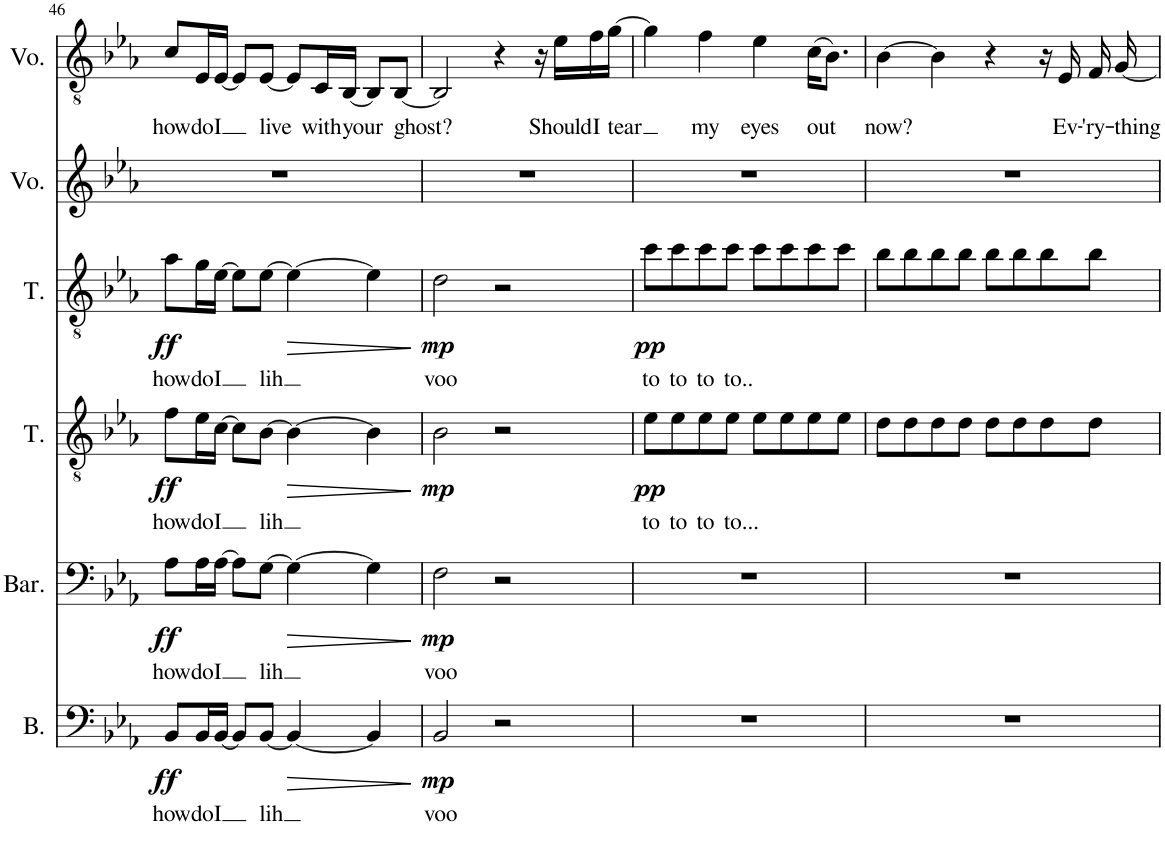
**kern	**text	**dynam	**kern	**text	**dynam	**kern	**text	**dynam	**kern	**text	**dynam	**kern	**kern	**text
*part6	*part6	*part6	*part5	*part5	*part5	*part4	*part4	*part4	*part3	*part3	*part3	*part2	*part1	*part1
*staff6	*staff6	*staff6	*staff5	*staff5	*staff5	*staff4	*staff4	*staff4	*staff3	*staff3	*staff3	*staff2	*staff1	*staff1
*I"Bass	*	*	*I"Baritone	*	*	*I"Tenor	*	*	*I"Tenor	*	*	*I"Voice	*I"Voice	*
*I'B.	*	*	*I'Bar.	*	*	*I'T.	*	*	*I'T.	*	*	*I'Vo.	*I'Vo.	*
!!LO:PB:g=z
*clefF4	*	*	*clefF4	*	*	*clefGv2	*	*	*clefGv2	*	*	*clefG2	*clefGv2	*
*k[b-e-a-]	*	*	*k[b-e-a-]	*	*	*k[b-e-a-]	*	*	*k[b-e-a-]	*	*	*k[b-e-a-]	*k[b-e-a-]	*
*M4/4	*	*	*M4/4	*	*	*M4/4	*	*	*M4/4	*	*	*M4/4	*M4/4	*
=46	=46	=46	=46	=46	=46	=46	=46	=46	=46	=46	=46	=46	=46	=46
!	!LO:LY:b	!LO:DY:b	!	!LO:LY:b	!LO:DY:b	!	!LO:LY:b	!LO:DY:b	!	!LO:LY:b	!LO:DY:b	!	!	!LO:LY:b
8BB-/L	how	ff	8A-\L	how	ff	8f\L	how	ff	8a-\L	how	ff	1r	8c/L	how
!	!LO:LY:b	!	!	!LO:LY:b	!	!	!LO:LY:b	!	!	!LO:LY:b	!	!	!	!LO:LY:b
16BB-/L	do	.	16A-\L	do	.	16e-\L	do	.	16g\L	do	.	.	16E-/L	do
!	!LO:LY:b	!	!	!LO:LY:b	!	!	!LO:LY:b	!	!	!LO:LY:b	!	!	!	!LO:LY:b
[16BB-/JJ	I	.	[16A-\JJ	I	.	[16c\JJ	I	.	[16e-\JJ	I	.	.	[16E-/JJ	I
8BB-/L]	.	.	8A-\L]	.	.	8c\L]	.	.	8e-\L]	.	.	.	8E-/L]	.
!	!LO:LY:b	!	!	!LO:LY:b	!	!	!LO:LY:b	!	!	!LO:LY:b	!	!	!	!LO:LY:b
[8BB-/J	lih	.	[8G\J	lih	.	[8B-\J	lih	.	[8e-\J	lih	.	.	[8E-/J	live
!	!	!LO:HP:b	!	!	!LO:HP:b	!	!	!LO:HP:b	!	!	!LO:HP:b	!	!	!
4BB-/_	.	>	4G\_	.	>	4B-\_	.	>	4e-\_	.	>	.	8E-/L]	.
!	!	!	!	!	!	!	!	!	!	!	!	!	!	!LO:LY:b
.	.	.	.	.	.	.	.	.	.	.	.	.	16C/L	with
!	!	!	!	!	!	!	!	!	!	!	!	!	!	!LO:LY:b
.	.	.	.	.	.	.	.	.	.	.	.	.	[16BB-/JJ	your
4BB-/]	.	.	4G\]	.	.	4B-\]	.	.	4e-\]	.	.	.	8BB-/L]	.
!	!	!	!	!	!	!	!	!	!	!	!	!	!	!LO:LY:b
.	.	.	.	.	.	.	.	.	.	.	.	.	[8BB-/J	ghost?
.	.	]	.	.	]	.	.	]	.	.	]	.	.	.
=47	=47	=47	=47	=47	=47	=47	=47	=47	=47	=47	=47	=47	=47	=47
!	!LO:LY:b	!LO:DY:b	!	!LO:LY:b	!LO:DY:b	!	!	!LO:DY:b	!	!LO:LY:b	!LO:DY:b	!	!	!
2BB-/	voo	mp	2F\	voo	mp	2B-\	.	mp	2d\	voo	mp	1r	2BB-/]	.
2r	.	.	2r	.	.	2r	.	.	2r	.	.	.	4r	.
.	.	.	.	.	.	.	.	.	.	.	.	.	16r	.
!	!	!	!	!	!	!	!	!	!	!	!	!	!	!LO:LY:b
.	.	.	.	.	.	.	.	.	.	.	.	.	16e-\LL	Should
!	!	!	!	!	!	!	!	!	!	!	!	!	!	!LO:LY:b
.	.	.	.	.	.	.	.	.	.	.	.	.	16f\	I
!	!	!	!	!	!	!	!	!	!	!	!	!	!	!LO:LY:b
.	.	.	.	.	.	.	.	.	.	.	.	.	[16g\JJ	tear
=48	=48	=48	=48	=48	=48	=48	=48	=48	=48	=48	=48	=48	=48	=48
!	!	!	!	!	!	!	!LO:LY:b	!LO:DY:b	!	!LO:LY:b	!LO:DY:b	!	!	!
1r	.	.	1r	.	.	8e-\L	to	pp	8cc\L	to	pp	1r	4g\]	.
!	!	!	!	!	!	!	!LO:LY:b	!	!	!LO:LY:b	!	!	!	!
.	.	.	.	.	.	8e-\	to	.	8cc\	to	.	.	.	.
!	!	!	!	!	!	!	!LO:LY:b	!	!	!LO:LY:b	!	!	!	!LO:LY:b
.	.	.	.	.	.	8e-\	to	.	8cc\	to	.	.	4f\	my
!	!	!	!	!	!	!	!LO:LY:b	!	!	!LO:LY:b	!	!	!	!
.	.	.	.	.	.	8e-\J	to...	.	8cc\J	to..	.	.	.	.
!	!	!	!	!	!	!	!	!	!	!	!	!	!	!LO:LY:b
.	.	.	.	.	.	8e-\L	.	.	8cc\L	.	.	.	4e-\	eyes
.	.	.	.	.	.	8e-\	.	.	8cc\	.	.	.	.	.
!	!	!	!	!	!	!	!	!	!	!	!	!	!	!LO:LY:b
.	.	.	.	.	.	8e-\	.	.	8cc\	.	.	.	(>16c\KL	out
.	.	.	.	.	.	.	.	.	.	.	.	.	8.B-\J)	.
.	.	.	.	.	.	8e-\J	.	.	8cc\J	.	.	.	.	.
=49	=49	=49	=49	=49	=49	=49	=49	=49	=49	=49	=49	=49	=49	=49
!	!	!	!	!	!	!	!	!	!	!	!	!	!	!LO:LY:b
1r	.	.	1r	.	.	8d\L	.	.	8b-\L	.	.	1r	[4B-\	now?
.	.	.	.	.	.	8d\	.	.	8b-\	.	.	.	.	.
.	.	.	.	.	.	8d\	.	.	8b-\	.	.	.	4B-\]	.
.	.	.	.	.	.	8d\J	.	.	8b-\J	.	.	.	.	.
.	.	.	.	.	.	8d\L	.	.	8b-\L	.	.	.	4r	.
.	.	.	.	.	.	8d\	.	.	8b-\	.	.	.	.	.
.	.	.	.	.	.	8d\	.	.	8b-\	.	.	.	16r	.
!	!	!	!	!	!	!	!	!	!	!	!	!	!	!LO:LY:b
.	.	.	.	.	.	.	.	.	.	.	.	.	16E-/	Ev-
!	!	!	!	!	!	!	!	!	!	!	!	!	!	!LO:LY:b
.	.	.	.	.	.	8d\J	.	.	8b-\J	.	.	.	16F/	-'ry-
!	!	!	!	!	!	!	!	!	!	!	!	!	!	!LO:LY:b
.	.	.	.	.	.	.	.	.	.	.	.	.	[16G/	-thing
=	=	=	=	=	=	=	=	=	=	=	=	=	=	=
*-	*-	*-	*-	*-	*-	*-	*-	*-	*-	*-	*-	*-	*-	*-
